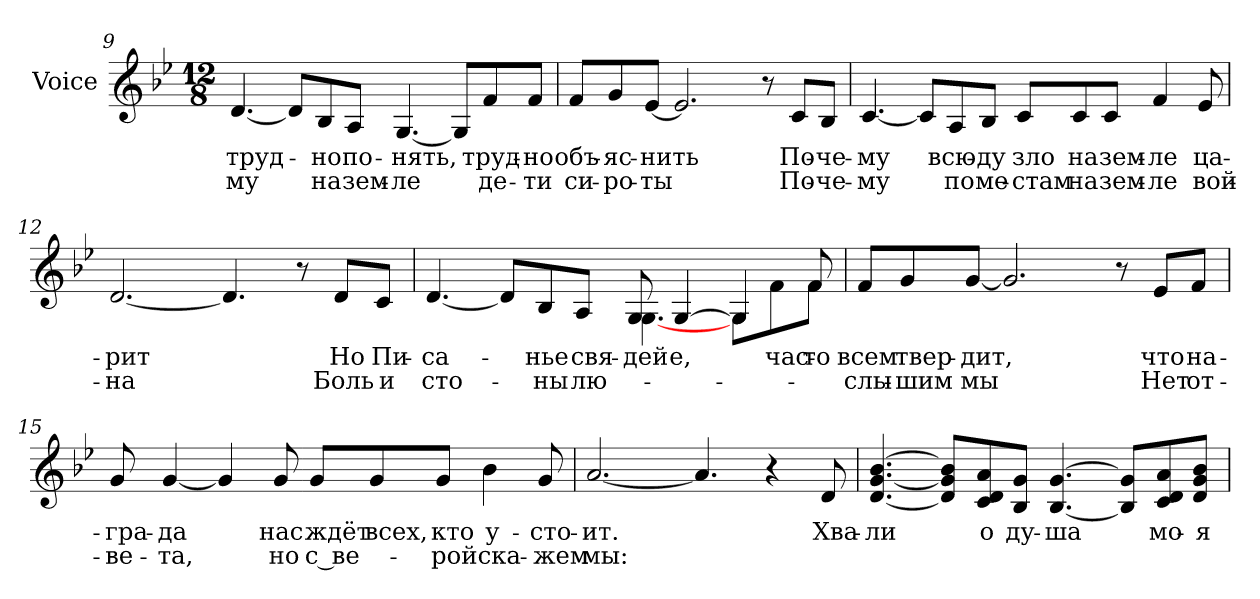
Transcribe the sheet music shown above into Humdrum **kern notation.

**kern	**text	**text
*part1	*part1	*part1
*staff1	*staff1	*staff1
*I"Voice	*	*
*I'Voice	*	*
!!LO:LB:g=z
*clefG2	*	*
*k[b-e-]	*	*
*g:	*	*
*M12/8	*	*
=9	=9	=9
!	!LO:LY:b:color=#000000	!LO:LY:b:color=#000000
[<4.di/	-труд-	-му
8di/L]	.	.
!	!LO:LY:b:color=#000000	!LO:LY:b:color=#000000
8B-i/	но	на
!	!LO:LY:b:color=#000000	!LO:LY:b:color=#000000
8Ai/J	по-	-зем-
!	!LO:LY:b:color=#000000	!LO:LY:b:color=#000000
[<4.Gi/	-нять,	ле
8Gi/L]	.	.
!	!LO:LY:b:color=#000000	!LO:LY:b:color=#000000
8fi/	труд-	-де-
!	!LO:LY:b:color=#000000	!LO:LY:b:color=#000000
8fi/J	-но	ти
=10	=10	=10
!	!LO:LY:b:color=#000000	!LO:LY:b:color=#000000
8fi/L	-объ-	си-
!	!LO:LY:b:color=#000000	!LO:LY:b:color=#000000
8gi/	-яс-	-ро-
!	!LO:LY:b:color=#000000	!LO:LY:b:color=#000000
[<8e-i/J	-нить	ты
2.e-i/]	.	.
8r	.	.
!	!LO:LY:b:color=#000000	!LO:LY:b:color=#000000
8ci/L	По-	-По-
!	!LO:LY:b:color=#000000	!LO:LY:b:color=#000000
8B-i/J	-че-	-че-
=11	=11	=11
!	!LO:LY:b:color=#000000	!LO:LY:b:color=#000000
[<4.ci/	-му	му
8ci/L]	.	.
!	!LO:LY:b:color=#000000	!LO:LY:b:color=#000000
8Ai/	всю-	-по
!	!LO:LY:b:color=#000000	!LO:LY:b:color=#000000
8B-i/J	ду	ме-
!	!LO:LY:b:color=#000000	!LO:LY:b:color=#000000
8ci/L	-зло	стам
!	!LO:LY:b:color=#000000	!LO:LY:b:color=#000000
8ci/	на	на
!	!LO:LY:b:color=#000000	!LO:LY:b:color=#000000
8ci/J	зем-	-зем-
!	!LO:LY:b:color=#000000	!LO:LY:b:color=#000000
4fi/	-ле	ле
!	!LO:LY:b:color=#000000	!LO:LY:b:color=#000000
8e-i/	ца-	-вой--
!!LO:LB:g=z
=12	=12	=12
!	!LO:LY:b:color=#000000	!LO:LY:b:color=#000000
[<2.di/	-рит	на
4.di/]	.	.
8r	.	.
!	!LO:LY:b:color=#000000	!LO:LY:b:color=#000000
8di/L	Но	Боль
!	!LO:LY:b:color=#000000	!LO:LY:b:color=#000000
8ci/J	Пи-	-и
=13	=13	=13
!	!LO:LY:b:color=#000000	!LO:LY:b:color=#000000
*^	*	*
[<4.di/	2.ryy	са-	-сто-
8di/L]	.	.	.
!	!	!LO:LY:b:color=#000000	!LO:LY:b:color=#000000
8B-i/	.	-нье	ны
!	!	!LO:LY:b:color=#000000	!LO:LY:b:color=#000000
8Ai/J	.	свя-	-лю-
!	!	!LO:LY:b:color=#000000	!
!	!	!LO:LY:b:color=#000000	!
8Gi/	[<4.Gi\	-дей	.
!	!	!LO:LY:b:color=#000000	!
[>4Gi/	.	е,	.
4Gi/]	8Gi\L	.	.
!	!	!LO:LY:b:color=#000000	!
.	8fi\	час-	.
!	!	!LO:LY:b:color=#000000	!
!	!	!LO:LY:b:color=#000000	!
8fi/	8fi\J	то	.
*v	*v	*	*
=14	=14	=14
*^	*	*
!	!	!LO:LY:b:color=#000000	!LO:LY:b:color=#000000
*v	*v	*	*
8fi/L	всем	слы-
!	!LO:LY:b:color=#000000	!LO:LY:b:color=#000000
8gi/	твер-	-шим
!	!LO:LY:b:color=#000000	!LO:LY:b:color=#000000
[<8gi/J	-дит,	мы
2.gi/]	.	.
8r	.	.
!	!LO:LY:b:color=#000000	!LO:LY:b:color=#000000
8e-i/L	что	Нет
!	!LO:LY:b:color=#000000	!LO:LY:b:color=#000000
8fi/J	на--	-от-
!!LO:LB:g=z
=15	=15	=15
!	!LO:LY:b:color=#000000	!LO:LY:b:color=#000000
8gi/	-гра-	-ве-
!	!LO:LY:b:color=#000000	!LO:LY:b:color=#000000
[<4gi/	-да	та,
4gi/]	.	.
!	!LO:LY:b:color=#000000	!LO:LY:b:color=#000000
8gi/	нас	но
!	!LO:LY:b:color=#000000	!LO:LY:b:color=#000000
8gi/L	-ждёт	с ве-
!	!LO:LY:b:color=#000000	!
8gi/	всех,	.
!	!LO:LY:b:color=#000000	!LO:LY:b:color=#000000
8gi/J	кто	рой
!	!LO:LY:b:color=#000000	!LO:LY:b:color=#000000
4b-i\	у-	-ска-
!	!LO:LY:b:color=#000000	!LO:LY:b:color=#000000
8gi/	-сто-	-жем
=16	=16	=16
!	!LO:LY:b:color=#000000	!LO:LY:b:color=#000000
[<2.ai/	ит.	мы:
4.ai/]	.	.
4r	.	.
!	!LO:LY:b:color=#000000	!
8di/	Хва-	.
=17	=17	=17
!	!LO:LY:b:color=#000000	!
[<4.di/ [<4.gi [>4.b-i	-ли	.
8di/] 8gi] 8b-i]L	.	.
!	!LO:LY:b:color=#000000	!
8ci/ 8di 8ai	о	.
!	!LO:LY:b:color=#000000	!
8B-i/ 8giJ	ду-	.
!	!LO:LY:b:color=#000000	!
[<4.B-i/ [>4.gi	-ша	.
8B-i/] 8gi]L	.	.
!	!LO:LY:b:color=#000000	!
8ci/ 8di 8ai	мо-	.
!	!LO:LY:b:color=#000000	!
8di/ 8gi 8b-iJ	-я	.
=	=	=
*-	*-	*-
